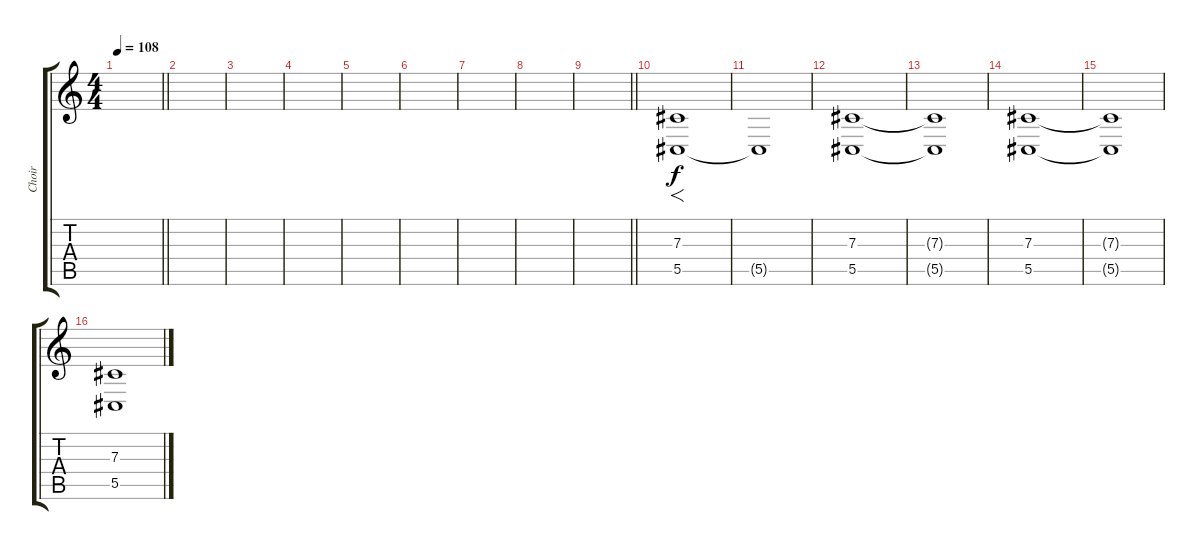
\track ("Choir" "Choir") {instrument choiraahs}
\staff {score tabs}
\tuning (Eb4 Bb3 Gb3 Db3 Ab2 Db2) {hide}
\ts (4 4)
\tempo 108
\clef g2
\barLineRight lightlight
\ks c
|
\section ("" "")
|
|
|
|
|
|
|
\barLineRight lightlight
|
\section ("" "")
(7.3 5.5).1{f} |
5.5{t}.1 |
(7.3 5.5).1 |
(7.3{t} 5.5{t}).1 |
(7.3 5.5).1 |
(7.3{t} 5.5{t}).1 |
(7.3 5.5).1
